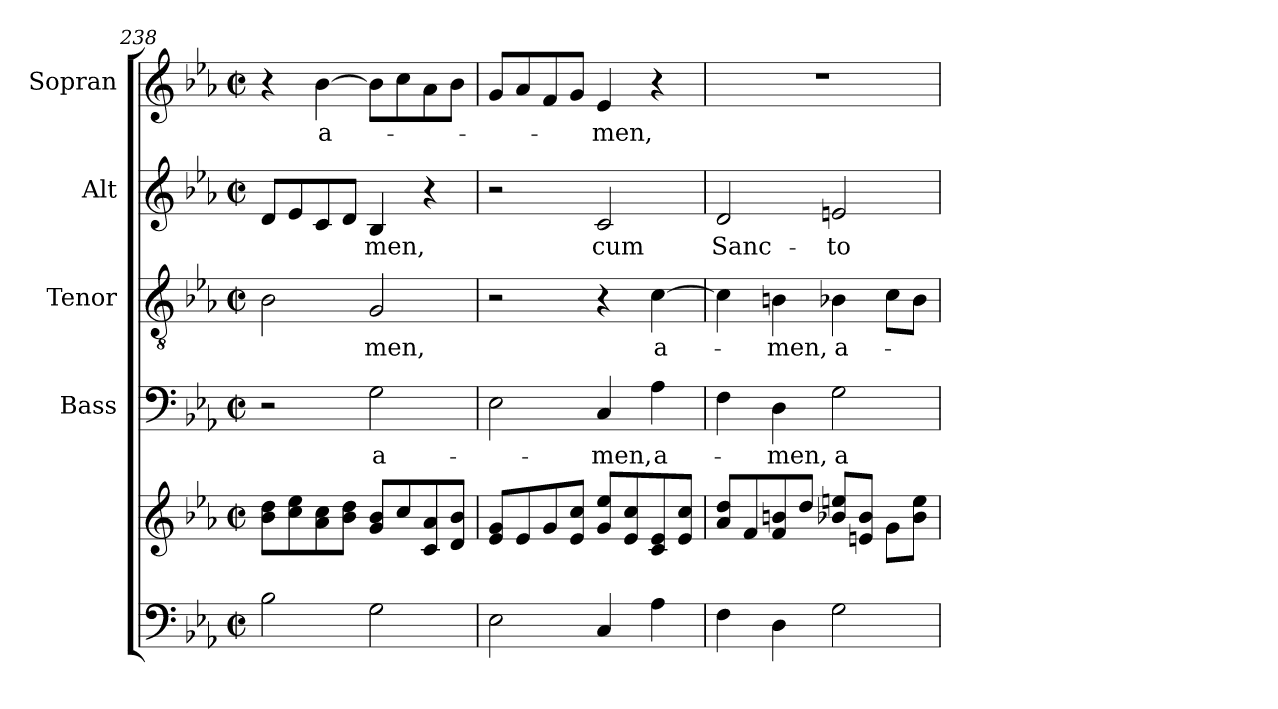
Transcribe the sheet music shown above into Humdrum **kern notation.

**kern	**kern	**kern	**text	**kern	**text	**kern	**text	**kern	**text
*part5	*part5	*part4	*part4	*part3	*part3	*part2	*part2	*part1	*part1
*staff6	*staff5	*staff4	*staff4	*staff3	*staff3	*staff2	*staff2	*staff1	*staff1
*	*	*I"Bass	*	*I"Tenor	*	*I"Alt	*	*I"Sopran	*
*	*	*I'B.	*	*I'T.	*	*I'A.	*	*I'S.	*
*clefF4	*clefG2	*clefF4	*	*clefGv2	*	*clefG2	*	*clefG2	*
*k[b-e-a-]	*k[b-e-a-]	*k[b-e-a-]	*	*k[b-e-a-]	*	*k[b-e-a-]	*	*k[b-e-a-]	*
*E-:	*E-:	*E-:	*	*E-:	*	*E-:	*	*E-:	*
*M2/2	*M2/2	*M2/2	*	*M2/2	*	*M2/2	*	*M2/2	*
*met(c|)	*met(c|)	*met(c|)	*	*met(c|)	*	*met(c|)	*	*met(c|)	*
=238	=238	=238	=238	=238	=238	=238	=238	=238	=238
2B-\	8b-\ 8dd\L	2r	.	2B-\	.	8d/L	.	4r	.
.	8cc\ 8ee-\	.	.	.	.	8e-/	.	.	.
!	!	!	!	!	!	!	!	!	!LO:LY:b
.	8a-\ 8cc\	.	.	.	.	8c/	.	[4b-\	a-
.	8b-\ 8dd\J	.	.	.	.	8d/J	.	.	.
!	!	!	!LO:LY:b	!	!LO:LY:b	!	!LO:LY:b	!	!
2G\	8g/ 8b-/L	2G\	a-	2G/	-men,	4B-/	-men,	8b-\L]	.
.	8cc/	.	.	.	.	.	.	8cc\	.
.	8c/ 8a-/	.	.	.	.	4r	.	8a-\	.
.	8d/ 8b-/J	.	.	.	.	.	.	8b-\J	.
!!LO:LB:g=z
=239	=239	=239	=239	=239	=239	=239	=239	=239	=239
2E-\	8e-/ 8g/L	2E-\	.	2r	.	2r	.	8g/L	.
.	8e-/	.	.	.	.	.	.	8a-/	.
.	8g/	.	.	.	.	.	.	8f/	.
.	8e-/ 8cc/J	.	.	.	.	.	.	8g/J	.
!	!	!	!LO:LY:b	!	!	!	!LO:LY:b	!	!LO:LY:b
4C/	8g/ 8ee-/L	4C/	-men,	4r	.	2c/	cum	4e-/	-men,
.	8e-/ 8cc/	.	.	.	.	.	.	.	.
!	!	!	!LO:LY:b	!	!LO:LY:b	!	!	!	!
4A-\	8c/ 8e-/	4A-\	a-	[4c\	a-	.	.	4r	.
.	8e-/ 8cc/J	.	.	.	.	.	.	.	.
=240	=240	=240	=240	=240	=240	=240	=240	=240	=240
!	!	!	!	!	!	!	!LO:LY:b	!	!
4F\	8a-/ 8dd/L	4F\	.	4c\]	.	2d/	Sanc-	1r	.
.	8f/	.	.	.	.	.	.	.	.
!	!	!	!LO:LY:b	!	!LO:LY:b	!	!	!	!
4D\	8f/ 8bn/	4D\	-men,	4Bn\	-men,	.	.	.	.
.	8dd/J	.	.	.	.	.	.	.	.
!	!	!	!LO:LY:b	!	!LO:LY:b	!	!LO:LY:b	!	!
2G\	8b-X/ 8een/L	2G\	a-	4B-X\	a-	2en/	-to	.	.
.	8en/ 8b-/J	.	.	.	.	.	.	.	.
.	8g\L	.	.	8c\L	.	.	.	.	.
.	8b-\ 8ee\J	.	.	8B-\J	.	.	.	.	.
=	=	=	=	=	=	=	=	=	=
*-	*-	*-	*-	*-	*-	*-	*-	*-	*-
